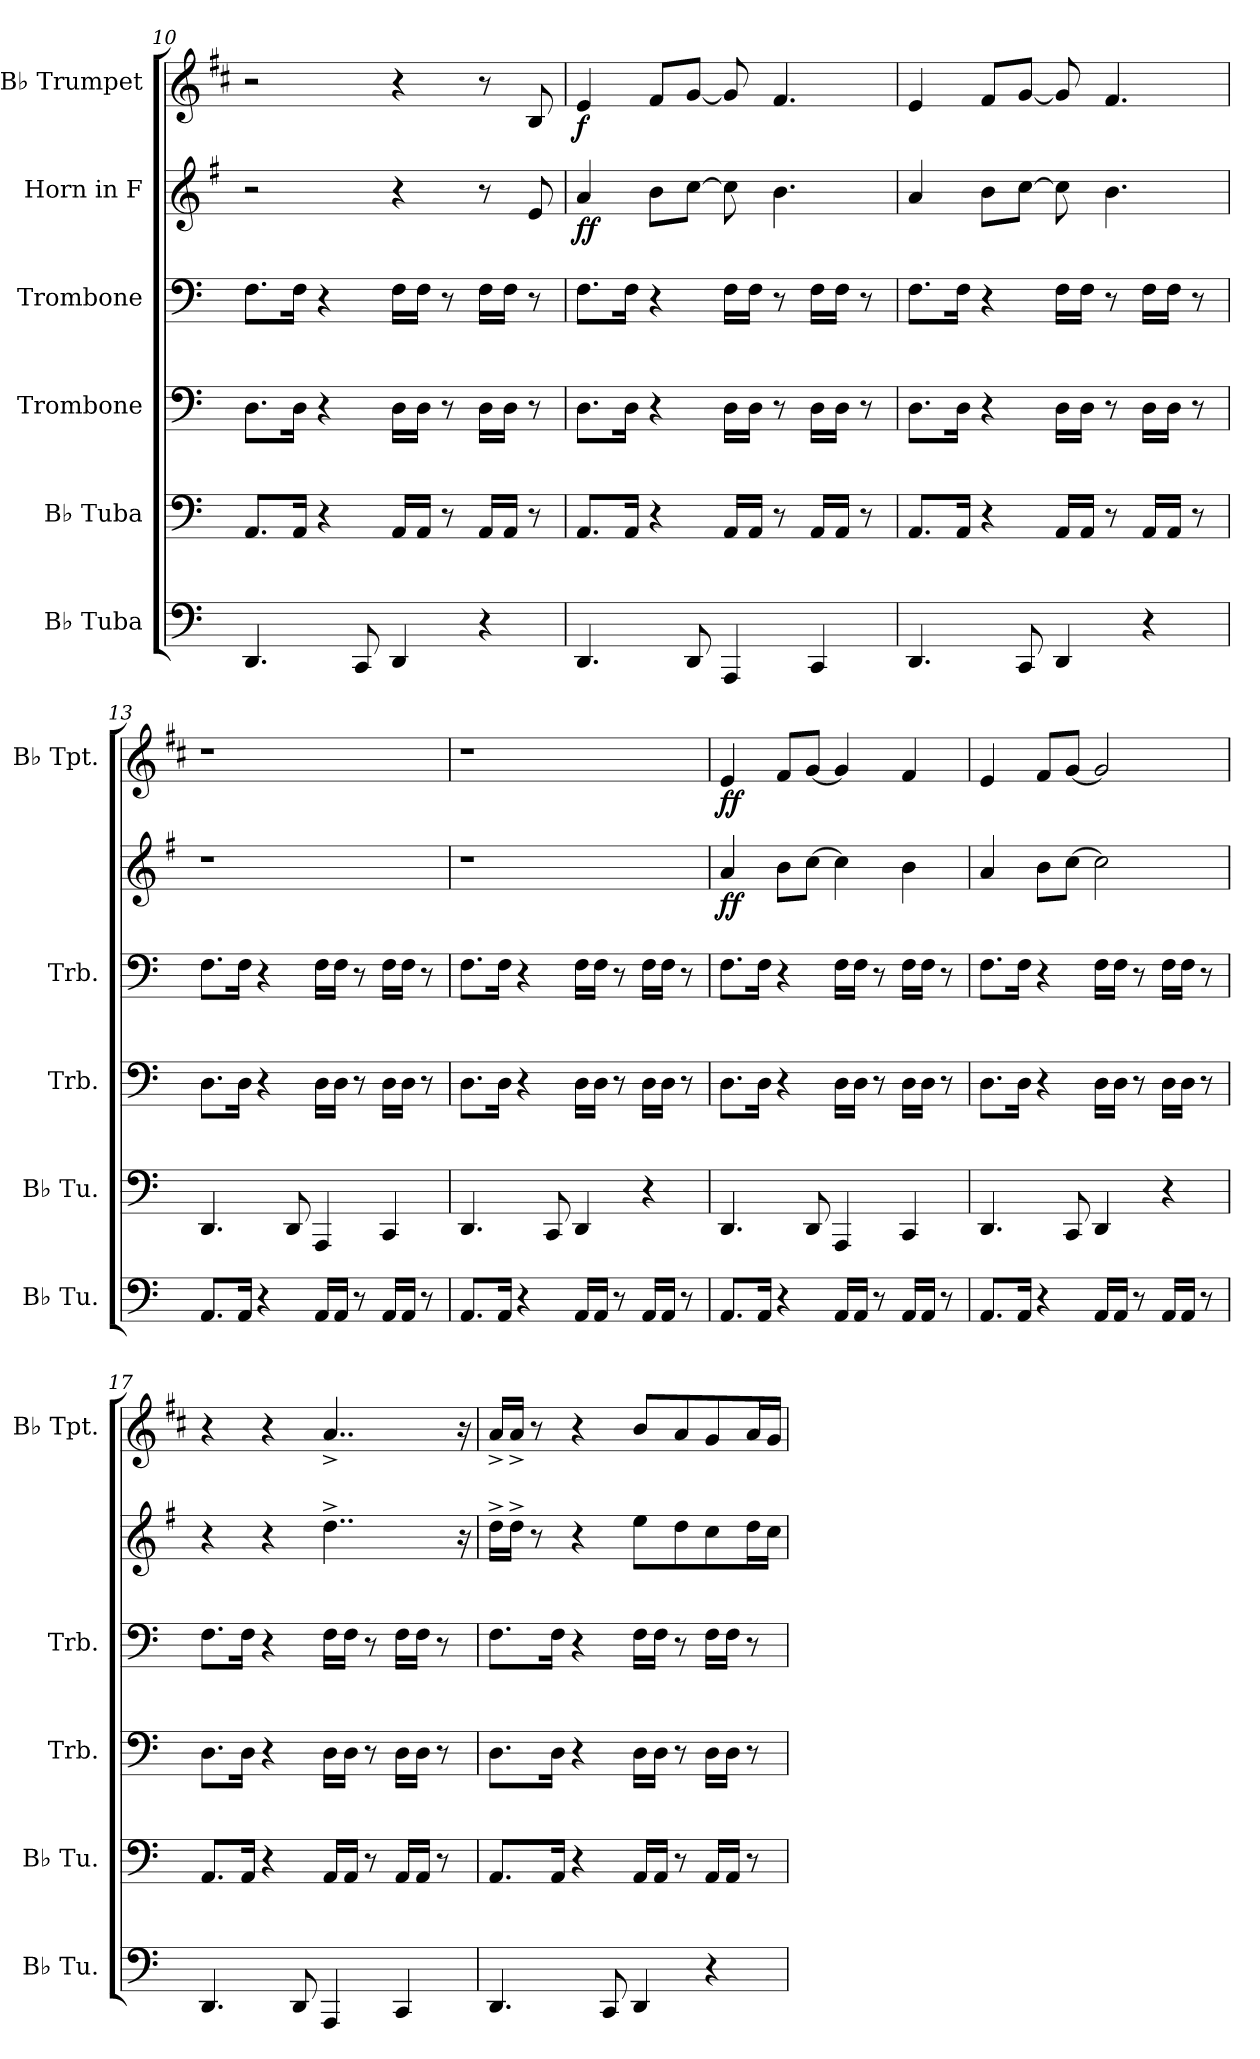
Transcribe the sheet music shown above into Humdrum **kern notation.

**kern	**kern	**kern	**kern	**kern	**dynam	**kern	**dynam
*part6	*part5	*part4	*part3	*part2	*part2	*part1	*part1
*staff6	*staff5	*staff4	*staff3	*staff2	*staff2	*staff1	*staff1
*I"B♭ Tuba	*I"B♭ Tuba	*I"Trombone	*I"Trombone	*I"Horn in F	*	*I"B♭ Trumpet	*
*I'B♭ Tu.	*I'B♭ Tu.	*I'Trb.	*I'Trb.	*	*	*I'B♭ Tpt.	*
*clefF4	*clefF4	*clefF4	*clefF4	*clefG2	*	*clefG2	*
*	*	*	*	*ITrd4c7	*	*ITrd1c2	*
*k[]	*k[]	*k[]	*k[]	*k[]	*	*k[]	*
=10	=10	=10	=10	=10	=10	=10	=10
4.DD/	8.AA/L	8.D\L	8.F\L	2r	.	2r	.
.	16AA/Jk	16D\Jk	16F\Jk	.	.	.	.
.	4r	4r	4r	.	.	.	.
8CC/	.	.	.	.	.	.	.
4DD/	16AA/LL	16D\LL	16F\LL	4r	.	4r	.
.	16AA/JJ	16D\JJ	16F\JJ	.	.	.	.
.	8r	8r	8r	.	.	.	.
4r	16AA/LL	16D\LL	16F\LL	8r	.	8r	.
.	16AA/JJ	16D\JJ	16F\JJ	.	.	.	.
.	8r	8r	8r	8A/	.	8A/	.
=11	=11	=11	=11	=11	=11	=11	=11
!	!	!	!	!	!LO:DY:b	!	!
!	!	!	!	!	!LO:DY:n=1:b	!	!LO:DY:b
4.DD/	8.AA/L	8.D\L	8.F\L	4d/	f f	4d/	f
.	16AA/Jk	16D\Jk	16F\Jk	.	.	.	.
.	4r	4r	4r	8e\L	.	8e/L	.
8DD/	.	.	.	[8f\J	.	[8f/J	.
4AAA/	16AA/LL	16D\LL	16F\LL	8f\]	.	8f/]	.
.	16AA/JJ	16D\JJ	16F\JJ	.	.	.	.
.	8r	8r	8r	4.e\	.	4.e/	.
4CC/	16AA/LL	16D\LL	16F\LL	.	.	.	.
.	16AA/JJ	16D\JJ	16F\JJ	.	.	.	.
.	8r	8r	8r	.	.	.	.
!!LO:LB:g=z
=12	=12	=12	=12	=12	=12	=12	=12
4.DD/	8.AA/L	8.D\L	8.F\L	4d/	.	4d/	.
.	16AA/Jk	16D\Jk	16F\Jk	.	.	.	.
.	4r	4r	4r	8e\L	.	8e/L	.
8CC/	.	.	.	[8f\J	.	[8f/J	.
4DD/	16AA/LL	16D\LL	16F\LL	8f\]	.	8f/]	.
.	16AA/JJ	16D\JJ	16F\JJ	.	.	.	.
.	8r	8r	8r	4.e\	.	4.e/	.
4r	16AA/LL	16D\LL	16F\LL	.	.	.	.
.	16AA/JJ	16D\JJ	16F\JJ	.	.	.	.
.	8r	8r	8r	.	.	.	.
!!LO:PB:g=z
=13	=13	=13	=13	=13	=13	=13	=13
8.AA/L	4.DD/	8.D\L	8.F\L	1r	.	1r	.
16AA/Jk	.	16D\Jk	16F\Jk	.	.	.	.
4r	.	4r	4r	.	.	.	.
.	8DD/	.	.	.	.	.	.
16AA/LL	4AAA/	16D\LL	16F\LL	.	.	.	.
16AA/JJ	.	16D\JJ	16F\JJ	.	.	.	.
8r	.	8r	8r	.	.	.	.
16AA/LL	4CC/	16D\LL	16F\LL	.	.	.	.
16AA/JJ	.	16D\JJ	16F\JJ	.	.	.	.
8r	.	8r	8r	.	.	.	.
=14	=14	=14	=14	=14	=14	=14	=14
8.AA/L	4.DD/	8.D\L	8.F\L	1r	.	1r	.
16AA/Jk	.	16D\Jk	16F\Jk	.	.	.	.
4r	.	4r	4r	.	.	.	.
.	8CC/	.	.	.	.	.	.
16AA/LL	4DD/	16D\LL	16F\LL	.	.	.	.
16AA/JJ	.	16D\JJ	16F\JJ	.	.	.	.
8r	.	8r	8r	.	.	.	.
16AA/LL	4r	16D\LL	16F\LL	.	.	.	.
16AA/JJ	.	16D\JJ	16F\JJ	.	.	.	.
8r	.	8r	8r	.	.	.	.
=15	=15	=15	=15	=15	=15	=15	=15
!	!	!	!	!	!LO:DY:b	!	!LO:DY:b
8.AA/L	4.DD/	8.D\L	8.F\L	4d/	ff	4d/	ff
16AA/Jk	.	16D\Jk	16F\Jk	.	.	.	.
4r	.	4r	4r	8e\L	.	8e/L	.
.	8DD/	.	.	[8f\J	.	[8f/J	.
16AA/LL	4AAA/	16D\LL	16F\LL	4f\]	.	4f/]	.
16AA/JJ	.	16D\JJ	16F\JJ	.	.	.	.
8r	.	8r	8r	.	.	.	.
16AA/LL	4CC/	16D\LL	16F\LL	4e\	.	4e/	.
16AA/JJ	.	16D\JJ	16F\JJ	.	.	.	.
8r	.	8r	8r	.	.	.	.
=16	=16	=16	=16	=16	=16	=16	=16
8.AA/L	4.DD/	8.D\L	8.F\L	4d/	.	4d/	.
16AA/Jk	.	16D\Jk	16F\Jk	.	.	.	.
4r	.	4r	4r	8e\L	.	8e/L	.
.	8CC/	.	.	[8f\J	.	[8f/J	.
16AA/LL	4DD/	16D\LL	16F\LL	2f\]	.	2f/]	.
16AA/JJ	.	16D\JJ	16F\JJ	.	.	.	.
8r	.	8r	8r	.	.	.	.
16AA/LL	4r	16D\LL	16F\LL	.	.	.	.
16AA/JJ	.	16D\JJ	16F\JJ	.	.	.	.
8r	.	8r	8r	.	.	.	.
!!LO:LB:g=z
=17	=17	=17	=17	=17	=17	=17	=17
4.DD/	8.AA/L	8.D\L	8.F\L	4r	.	4r	.
.	16AA/Jk	16D\Jk	16F\Jk	.	.	.	.
.	4r	4r	4r	4r	.	4r	.
8DD/	.	.	.	.	.	.	.
4AAA/	16AA/LL	16D\LL	16F\LL	4..g^\	.	4..g^/	.
.	16AA/JJ	16D\JJ	16F\JJ	.	.	.	.
.	8r	8r	8r	.	.	.	.
4CC/	16AA/LL	16D\LL	16F\LL	.	.	.	.
.	16AA/JJ	16D\JJ	16F\JJ	.	.	.	.
.	8r	8r	8r	.	.	.	.
.	.	.	.	16r	.	16r	.
=18	=18	=18	=18	=18	=18	=18	=18
4.DD/	8.AA/L	8.D\L	8.F\L	16g^\LL	.	16g^/LL	.
.	.	.	.	16g^\JJ	.	16g^/JJ	.
.	.	.	.	8r	.	8r	.
.	16AA/Jk	16D\Jk	16F\Jk	.	.	.	.
.	4r	4r	4r	4r	.	4r	.
8CC/	.	.	.	.	.	.	.
4DD/	16AA/LL	16D\LL	16F\LL	8a\L	.	8a/L	.
.	16AA/JJ	16D\JJ	16F\JJ	.	.	.	.
.	8r	8r	8r	8g\	.	8g/	.
4r	16AA/LL	16D\LL	16F\LL	8f\	.	8f/	.
.	16AA/JJ	16D\JJ	16F\JJ	.	.	.	.
.	8r	8r	8r	16g\L	.	16g/L	.
.	.	.	.	16f\JJ	.	16f/JJ	.
=	=	=	=	=	=	=	=
*-	*-	*-	*-	*-	*-	*-	*-
